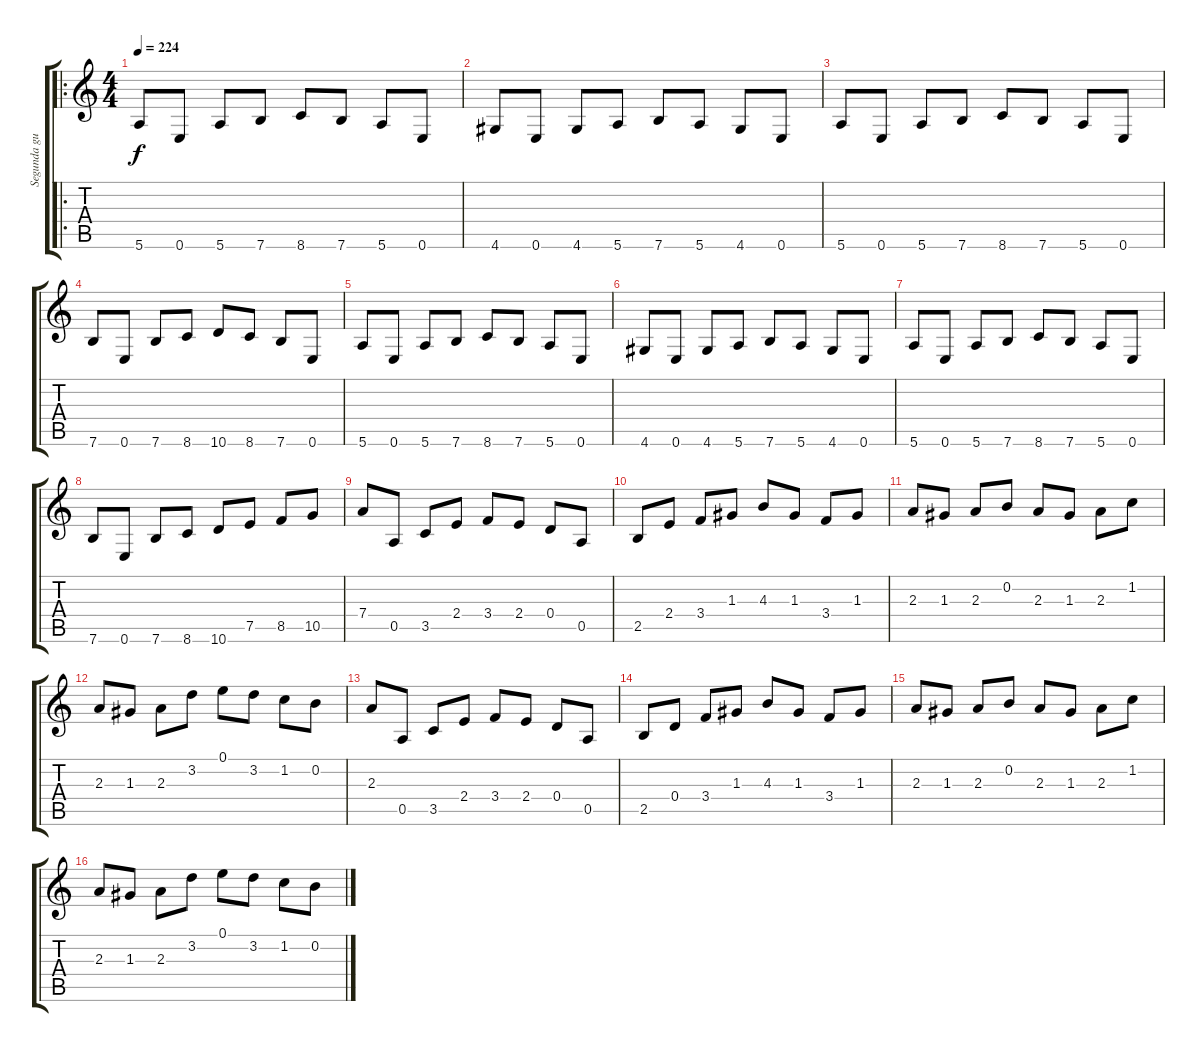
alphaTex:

\track ("Segunda guitarra" "Segunda gu") {instrument distortionguitar}
\staff {score tabs}
\tuning (E4 B3 G3 D3 A2 E2) {hide}
\ro
\ts (4 4)
\tempo 224
\clef g2
\ks c
5.6.8{dy f} 0.6.8 5.6.8 7.6.8 8.6.8 7.6.8 5.6.8 0.6.8 |
4.6.8 0.6.8 4.6.8 5.6.8 7.6.8 5.6.8 4.6.8 0.6.8 |
5.6.8 0.6.8 5.6.8 7.6.8 8.6.8 7.6.8 5.6.8 0.6.8 |
7.6.8 0.6.8 7.6.8 8.6.8 10.6.8 8.6.8 7.6.8 0.6.8 |
5.6.8 0.6.8 5.6.8 7.6.8 8.6.8 7.6.8 5.6.8 0.6.8 |
4.6.8 0.6.8 4.6.8 5.6.8 7.6.8 5.6.8 4.6.8 0.6.8 |
5.6.8 0.6.8 5.6.8 7.6.8 8.6.8 7.6.8 5.6.8 0.6.8 |
7.6.8 0.6.8 7.6.8 8.6.8 10.6.8 7.5.8 8.5.8 10.5.8 |
7.4.8 0.5.8 3.5.8 2.4.8 3.4.8 2.4.8 0.4.8 0.5.8 |
2.5.8 2.4.8 3.4.8 1.3.8 4.3.8 1.3.8 3.4.8 1.3.8 |
2.3.8 1.3.8 2.3.8 0.2.8 2.3.8 1.3.8 2.3.8 1.2.8 |
2.3.8 1.3.8 2.3.8 3.2.8 0.1.8 3.2.8 1.2.8 0.2.8 |
2.3.8 0.5.8 3.5.8 2.4.8 3.4.8 2.4.8 0.4.8 0.5.8 |
2.5.8 0.4.8 3.4.8 1.3.8 4.3.8 1.3.8 3.4.8 1.3.8 |
2.3.8 1.3.8 2.3.8 0.2.8 2.3.8 1.3.8 2.3.8 1.2.8 |
2.3.8 1.3.8 2.3.8 3.2.8 0.1.8 3.2.8 1.2.8 0.2.8
